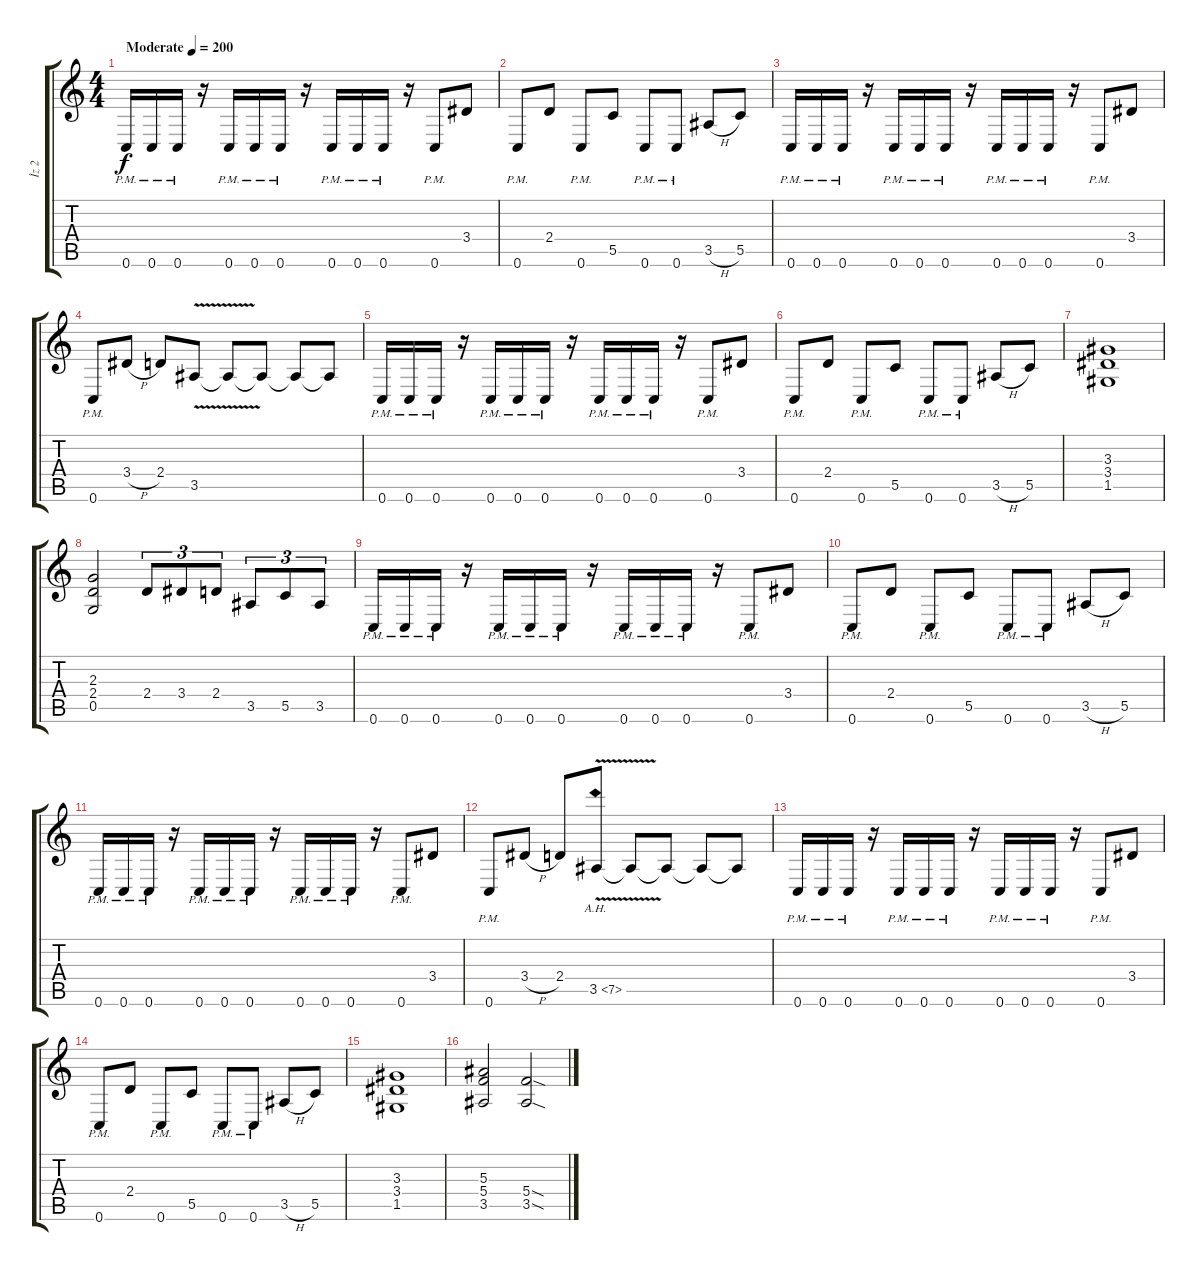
\track ("İz 2" "İz 2") {instrument distortionguitar}
\staff {score tabs}
\tuning (D4 A3 F3 C3 G2 C2) {hide}
\ts (4 4)
\tempo (200 "Moderate")
\clef g2
\ks c
0.6{pm}.16{dy f instrument distortionguitar} 0.6{pm}.16 0.6{pm}.16 r.16 0.6{pm}.16 0.6{pm}.16 0.6{pm}.16 r.16 0.6{pm}.16 0.6{pm}.16 0.6{pm}.16 r.16 0.6{pm}.8 3.4.8 |
0.6{pm}.8 2.4.8 0.6{pm}.8 5.5.8 0.6{pm}.8 0.6{pm}.8 3.5{h}.8 5.5.8 |
0.6{pm}.16 0.6{pm}.16 0.6{pm}.16 r.16 0.6{pm}.16 0.6{pm}.16 0.6{pm}.16 r.16 0.6{pm}.16 0.6{pm}.16 0.6{pm}.16 r.16 0.6{pm}.8 3.4.8 |
0.6{pm}.8 3.4{h}.8 2.4.8 3.5{v}.8 3.5{t}.8 3.5{t}.8 3.5{t}.8 3.5{t}.8 |
0.6{pm}.16 0.6{pm}.16 0.6{pm}.16 r.16 0.6{pm}.16 0.6{pm}.16 0.6{pm}.16 r.16 0.6{pm}.16 0.6{pm}.16 0.6{pm}.16 r.16 0.6{pm}.8 3.4.8 |
0.6{pm}.8 2.4.8 0.6{pm}.8 5.5.8 0.6{pm}.8 0.6{pm}.8 3.5{h}.8 5.5.8 |
(3.3 3.4 1.5).1 |
(2.3 2.4 0.5).2 2.4.8{tu (3 2)} 3.4.8{tu (3 2)} 2.4.8{tu (3 2)} 3.5.8{tu (3 2)} 5.5.8{tu (3 2)} 3.5.8{tu (3 2)} |
0.6{pm}.16 0.6{pm}.16 0.6{pm}.16 r.16 0.6{pm}.16 0.6{pm}.16 0.6{pm}.16 r.16 0.6{pm}.16 0.6{pm}.16 0.6{pm}.16 r.16 0.6{pm}.8 3.4.8 |
0.6{pm}.8 2.4.8 0.6{pm}.8 5.5.8 0.6{pm}.8 0.6{pm}.8 3.5{h}.8 5.5.8 |
0.6{pm}.16 0.6{pm}.16 0.6{pm}.16 r.16 0.6{pm}.16 0.6{pm}.16 0.6{pm}.16 r.16 0.6{pm}.16 0.6{pm}.16 0.6{pm}.16 r.16 0.6{pm}.8 3.4.8 |
0.6{pm}.8 3.4{h}.8 2.4.8 3.5{ah 4 v}.8 3.5{t}.8 3.5{t}.8 3.5{t}.8 3.5{t}.8 |
0.6{pm}.16 0.6{pm}.16 0.6{pm}.16 r.16 0.6{pm}.16 0.6{pm}.16 0.6{pm}.16 r.16 0.6{pm}.16 0.6{pm}.16 0.6{pm}.16 r.16 0.6{pm}.8 3.4.8 |
0.6{pm}.8 2.4.8 0.6{pm}.8 5.5.8 0.6{pm}.8 0.6{pm}.8 3.5{h}.8 5.5.8 |
(3.3 3.4 1.5).1 |
(5.3 5.4 3.5).2 (5.4{sod} 3.5{sod}).2
